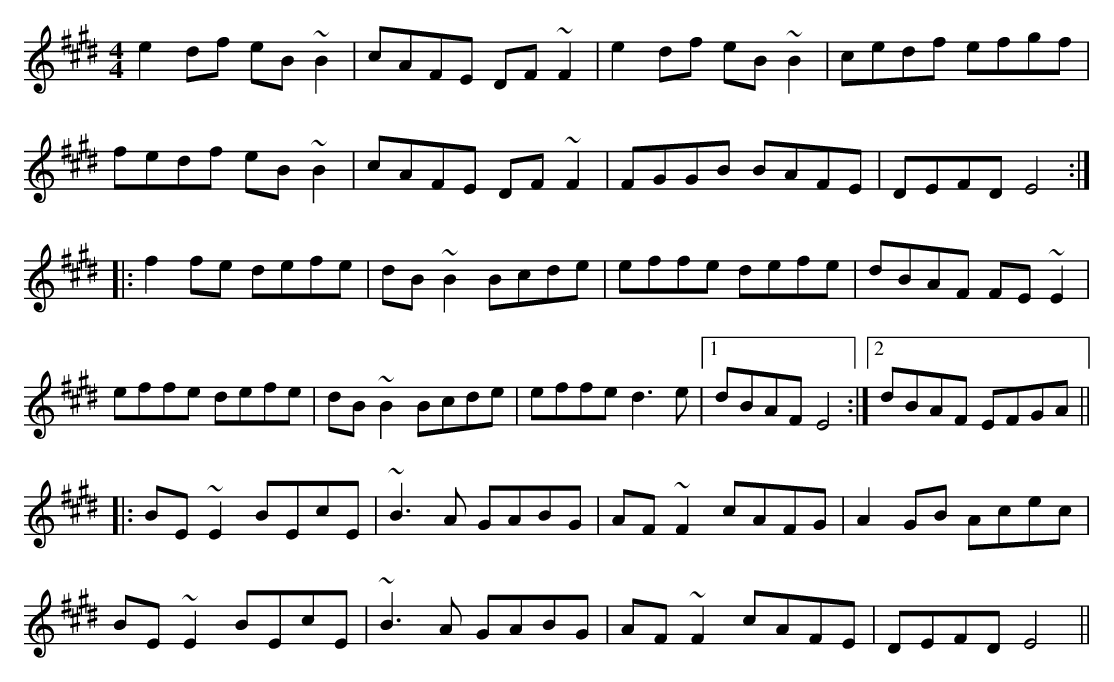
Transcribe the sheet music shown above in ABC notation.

X:1
M:4/4
K:E
e2df eB~B2|cAFE DF~F2|e2df eB~B2|cedf efgf|
fedf eB~B2|cAFE DF~F2|FGGB BAFE|DEFD E4:|
|:f2fe defe|dB~B2 Bcde|effe defe|dBAF FE~E2|
effe defe|dB~B2 Bcde|effe d3e|1 dBAF E4:|2 dBAF EFGA||
|:BE~E2 BEcE|~B3A GABG|AF~F2 cAFG|A2GB Acec|
BE~E2 BEcE|~B3A GABG|AF~F2 cAFE|DEFD E4||
